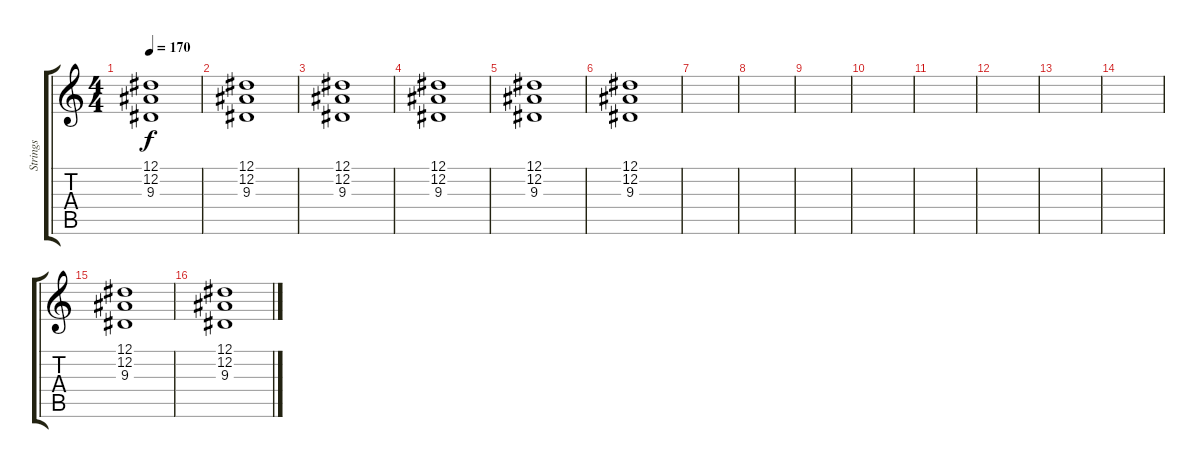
\track ("Strings" "Strings") {instrument stringensemble1}
\staff {score tabs}
\tuning (Eb4 Bb3 Gb3 Db3 Ab2 Eb2) {hide}
\ts (4 4)
\tempo 170
\clef g2
\ks c
(12.1 12.2 9.3).1{dy f} |
(12.1 12.2 9.3).1 |
(12.1 12.2 9.3).1 |
(12.1 12.2 9.3).1 |
(12.1 12.2 9.3).1 |
(12.1 12.2 9.3).1 |
|
|
|
|
|
|
|
|
(12.1 12.2 9.3).1 |
(12.1 12.2 9.3).1
